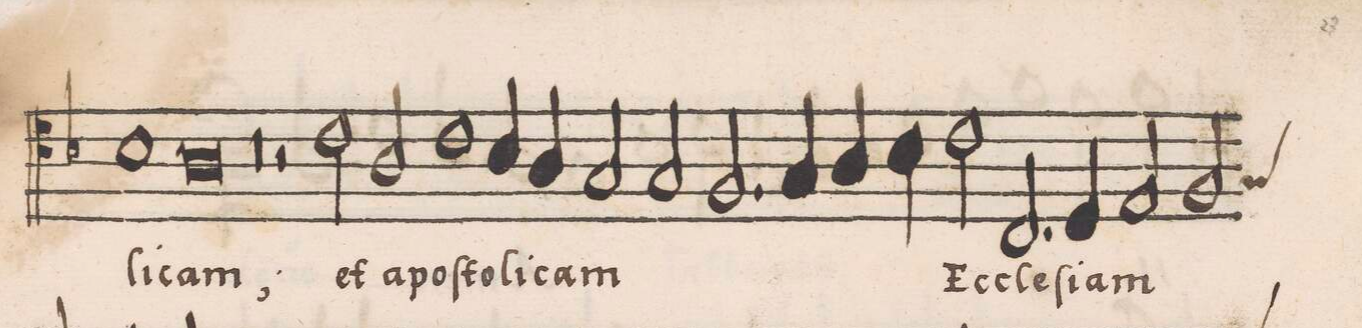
**kern	**text
*I"CANTVS	*
*clefC4	*
*k[b-]	*
*met(C|)	*
*M2/1	*
1B-	-li-
=149-	=149-
0A	-cam;
=150-	=150-
0r	.
=151-	=151-
2r	.
2c\	et
2A/	a-
1c\	-po-
=152-	=152-
4B-/	-ſto-
4A/	-li-
2G/	-cam
2G/	.
=153-	=153-
2.F/	.
4G/	.
4A/	.
4B-\	.
2c\	Ec-
=154-	=154-
2.C/	-cle-
4D/	-ſi-
2E/	-am
2F/	.
*custos:G	*
=155-	=155-
*-	*-
